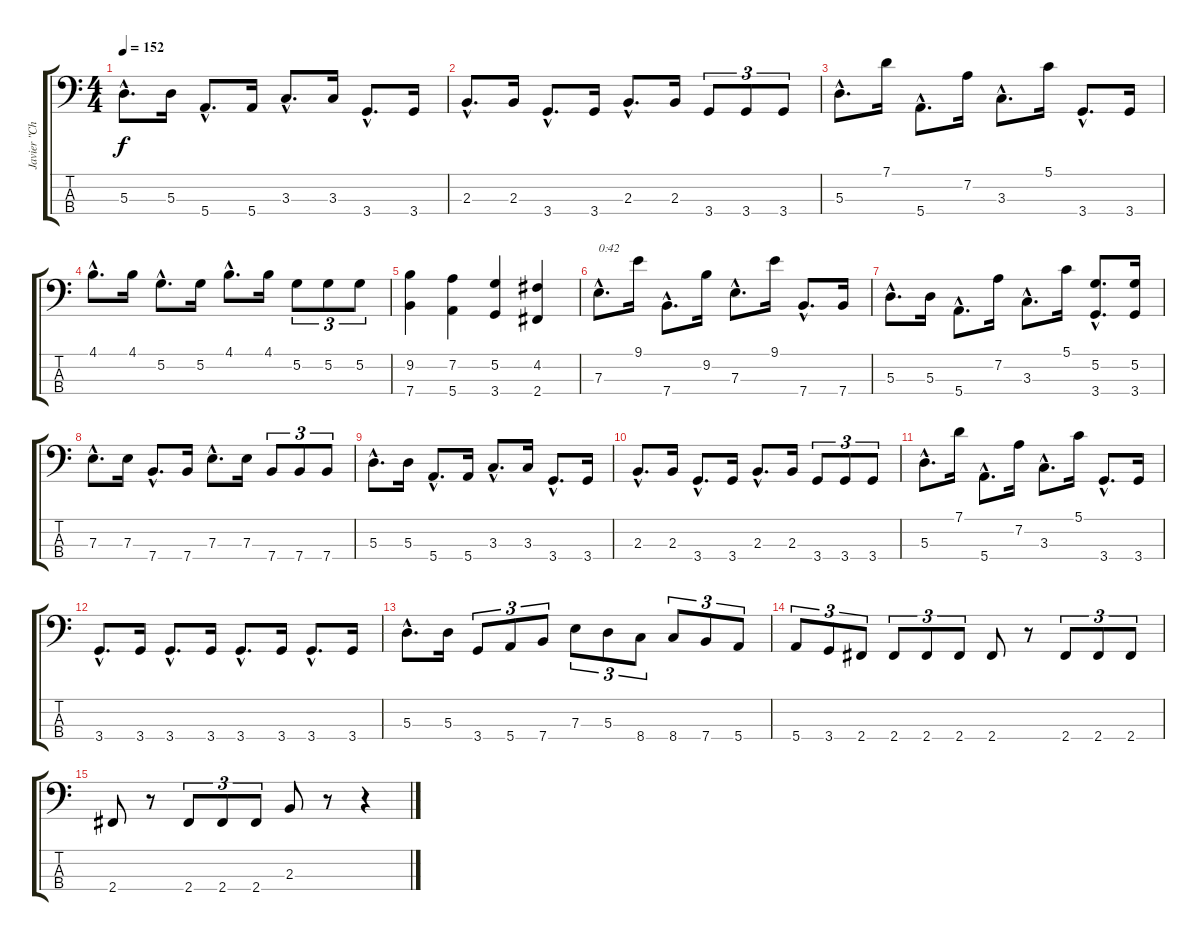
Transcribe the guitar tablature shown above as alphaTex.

\track ("Javier \"Chilly\" Alvarez" "Javier \"Ch") {instrument electricbassfinger}
\staff {score tabs}
\tuning (G2 D2 A1 E1) {hide}
\ts (4 4)
\tempo 152
\clef f4
\ks c
5.3{hac}.8{d dy f} 5.3.16 5.4{hac}.8{d} 5.4.16 3.3{hac}.8{d} 3.3.16 3.4{hac}.8{d} 3.4.16 |
2.3{hac}.8{d} 2.3.16 3.4{hac}.8{d} 3.4.16 2.3{hac}.8{d} 2.3.16 3.4.8{tu (3 2)} 3.4.8{tu (3 2)} 3.4.8{tu (3 2)} |
5.3{hac}.8{d} 7.1.16 5.4{hac}.8{d} 7.2.16 3.3{hac}.8{d} 5.1.16 3.4{hac}.8{d} 3.4.16 |
4.1{hac}.8{d} 4.1.16 5.2{hac}.8{d} 5.2.16 4.1{hac}.8{d} 4.1.16 5.2.8{tu (3 2)} 5.2.8{tu (3 2)} 5.2.8{tu (3 2)} |
(9.2 7.4).4 (7.2 5.4).4 (5.2 3.4).4 (4.2 2.4).4 |
7.3{hac}.8{d txt "0:42"} 9.1.16 7.4{hac}.8{d} 9.2.16 7.3{hac}.8{d} 9.1.16 7.4{hac}.8{d} 7.4.16 |
5.3{hac}.8{d} 5.3.16 5.4{hac}.8{d} 7.2.16 3.3{hac}.8{d} 5.1.16 (5.2{hac} 3.4{hac}).8{d} (5.2 3.4).16 |
7.3{hac}.8{d} 7.3.16 7.4{hac}.8{d} 7.4.16 7.3{hac}.8{d} 7.3.16 7.4.8{tu (3 2)} 7.4.8{tu (3 2)} 7.4.8{tu (3 2)} |
5.3{hac}.8{d} 5.3.16 5.4{hac}.8{d} 5.4.16 3.3{hac}.8{d} 3.3.16 3.4{hac}.8{d} 3.4.16 |
2.3{hac}.8{d} 2.3.16 3.4{hac}.8{d} 3.4.16 2.3{hac}.8{d} 2.3.16 3.4.8{tu (3 2)} 3.4.8{tu (3 2)} 3.4.8{tu (3 2)} |
5.3{hac}.8{d} 7.1.16 5.4{hac}.8{d} 7.2.16 3.3{hac}.8{d} 5.1.16 3.4{hac}.8{d} 3.4.16 |
3.4{hac}.8{d} 3.4.16 3.4{hac}.8{d} 3.4.16 3.4{hac}.8{d} 3.4.16 3.4{hac}.8{d} 3.4.16 |
5.3{hac}.8{d} 5.3.16 3.4.8{tu (3 2)} 5.4.8{tu (3 2)} 7.4.8{tu (3 2)} 7.3.8{tu (3 2)} 5.3.8{tu (3 2)} 8.4.8{tu (3 2)} 8.4.8{tu (3 2)} 7.4.8{tu (3 2)} 5.4.8{tu (3 2)} |
5.4.8{tu (3 2)} 3.4.8{tu (3 2)} 2.4.8{tu (3 2)} 2.4.8{tu (3 2)} 2.4.8{tu (3 2)} 2.4.8{tu (3 2)} 2.4.8 r.8 2.4.8{tu (3 2)} 2.4.8{tu (3 2)} 2.4.8{tu (3 2)} |
2.4.8 r.8 2.4.8{tu (3 2)} 2.4.8{tu (3 2)} 2.4.8{tu (3 2)} 2.3.8 r.8 r.4
